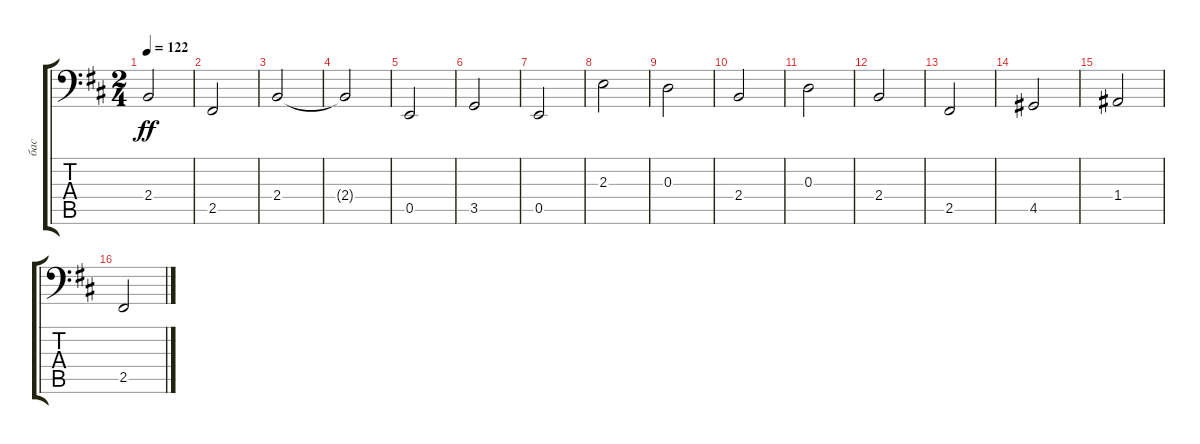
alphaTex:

\track ("бас" "бас") {instrument acousticbass}
\staff {score tabs}
\tuning (D6 G2 D2 A1 E1 C-1) {hide}
\ts (2 4)
\tempo 122
\clef f4
\ks bminor
2.4.2{dy ff} |
2.5.2 |
2.4.2 |
2.4{t}.2 |
0.5.2 |
3.5.2 |
0.5.2 |
2.3.2 |
0.3.2 |
2.4.2 |
0.3.2 |
2.4.2 |
2.5.2 |
4.5.2 |
1.4.2 |
2.5.2
